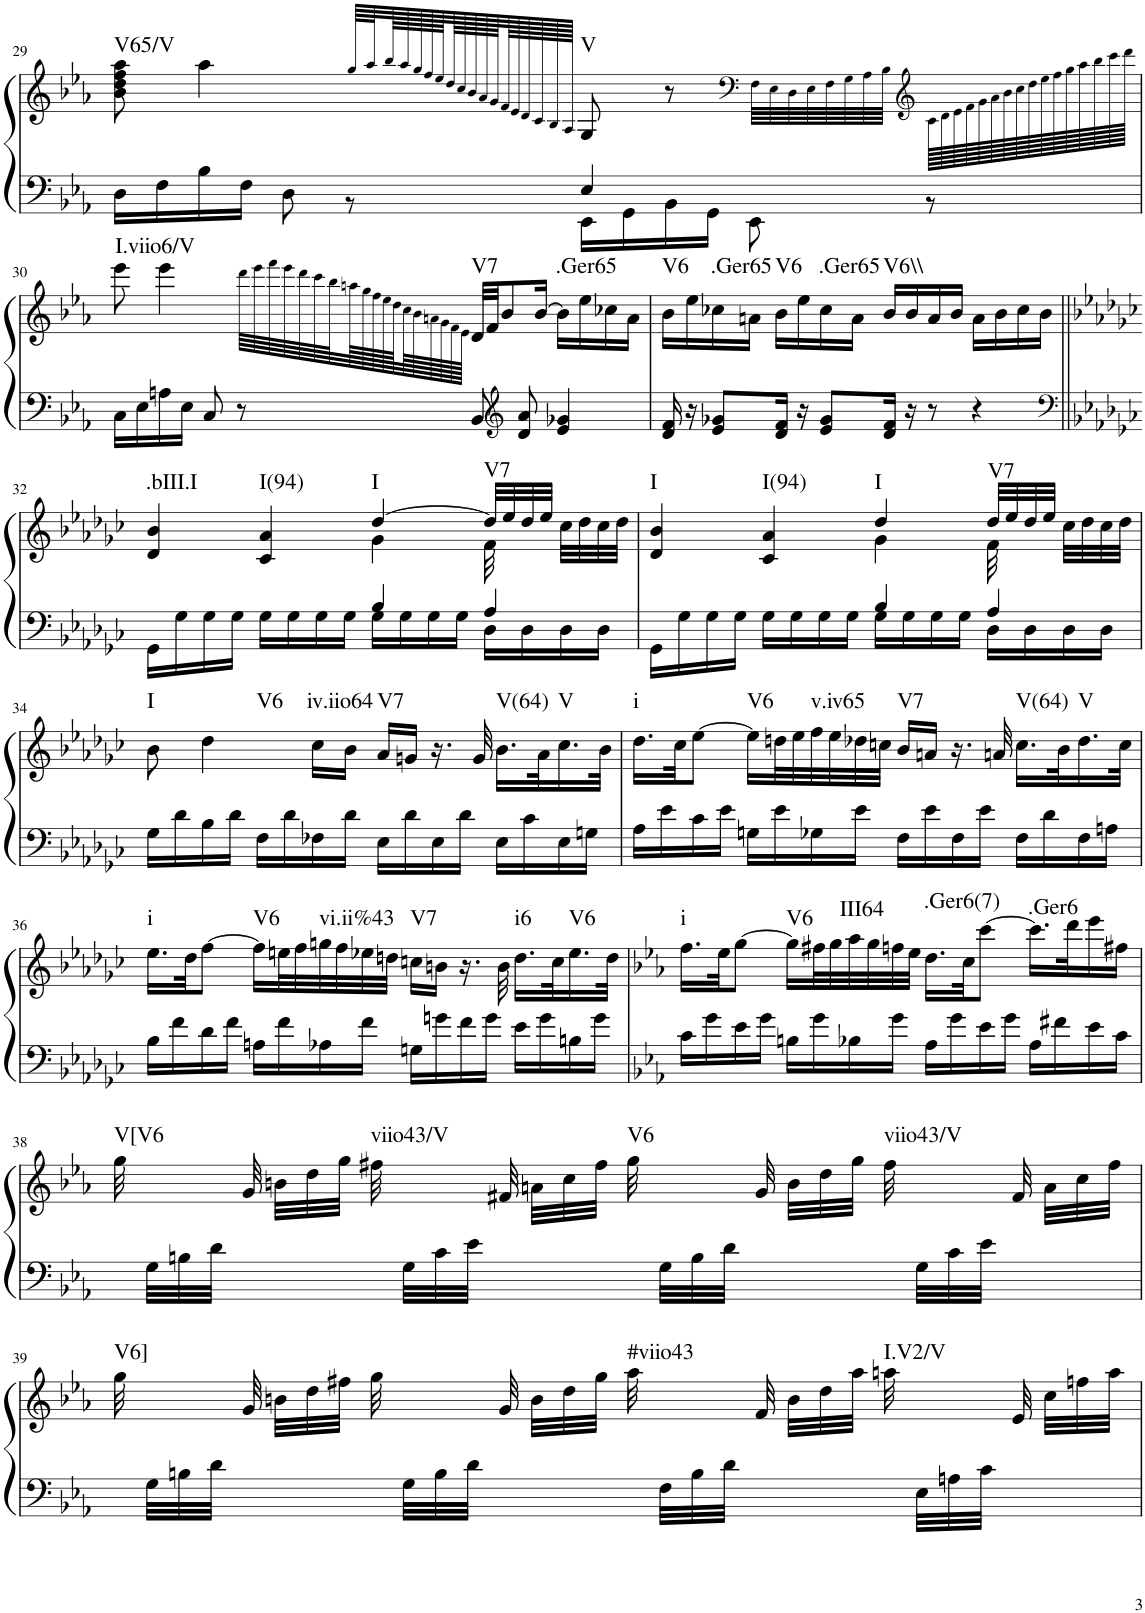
**kern	**kern	**harte
*part1	*part1	*part1
*staff2	*staff1	*
*I"Piano	*	*
*I'Pno.	*	*
!!LO:PB:g=z
*clefF4	*clefG2	*
*k[b-e-a-]	*k[b-e-a-]	*
*M4/4	*M4/4	*
*met(c)	*met(c)	*
=29	=29	=29
*^	*	*
!	!	!	!LO:H:kt=V65/V
2ryy	16D\LL	8b-\ 8dd\ 8ff\ 8aa-\	N
.	16F\	.	.
.	16B-\	4aa-\	.
.	16F\JJ	.	.
.	8D\	.	.
.	8r	64gg!/LLLL	.
.	.	64aa-!/	.
*	*	*Xbrackettup	*
.	.	160bb-!/L	.
.	.	160aa-!/	.
.	.	160gg!/	.
.	.	160ff!/	.
.	.	160ee-!/	.
.	.	160dd!/	.
.	.	160cc!/	.
.	.	160b-!/	.
.	.	160a-!/	.
.	.	160g!/	.
.	.	192f!/	.
.	.	192e-!/	.
.	.	192d!/	.
.	.	192c!/	.
.	.	192B-!/	.
.	.	192A-!/JJJJJ	.
!	!	!	!LO:H:kt=V
4E-/	16EE-\LL	8G/	N
.	16GG\	.	.
.	16BB-\	8r	.
.	16GG\JJ	.	.
*	*	*clefF4	*
4ryy	8EE-\	64F!\LLLL	.
.	.	64E-!\	.
.	.	64D!\	.
.	.	64E-!\	.
.	.	64F!\	.
.	.	64G!\	.
.	.	64A-!\	.
.	.	64B-!\JJJJ	.
*	*	*clefG2	*
.	8r	128c!\LLLLL	.
.	.	128d!\	.
.	.	128e-!\	.
.	.	128f!\	.
.	.	128g!\	.
.	.	128a-!\	.
.	.	128b-!\	.
.	.	128cc!\	.
.	.	128dd!\	.
.	.	128ee-!\	.
.	.	128ff!\	.
.	.	128gg!\	.
.	.	128aa-!\	.
.	.	128bb-!\	.
.	.	128ccc!\	.
.	.	128ddd!\JJJJJ	.
*v	*v	*	*
!!LO:LB:g=z
=30	=30	=30
!	!	!LO:H:kt=I.viio6/V
16C\LL	8eee-\	N
16E-\	.	.
16An\	4eee-\	.
16E-\JJ	.	.
8C/	.	.
8r	112ddd!\LLLL	.
.	112eee-!\	.
.	112fff!\	.
.	112eee-!\	.
.	112ddd!\	.
.	112ccc!\	.
.	112bb-!\	.
.	160aan!\L	.
.	160gg!\	.
.	160ff!\	.
.	160ee-!\	.
.	160dd!\	.
.	192cc!\	.
.	192b-!\	.
.	192an!\	.
.	192g!\	.
.	192f!\	.
.	192e-!\JJJJJ	.
!	!	!LO:H:kt=V7
8BB-/	32d/LLL	N
.	32f/JJ	.
.	8b-/	.
*clefG2	*	*
8d/ 8a-/	.	.
.	[16b-/Jk	.
!	!	!LO:H:kt=.Ger65
4e-/ 4g-X/	16b-\LL]	N
.	16ee-\	.
.	16cc-X\	.
.	16a\JJ	.
=31	=31	=31
!	!	!LO:H:kt=V6
16d/ 16f/	16b-\LL	N
16r	16ee-\	.
!	!	!LO:H:kt=.Ger65
8e-/ 8g-X/L	16cc-X\	N
.	16an\JJ	.
!	!	!LO:H:kt=V6
16d/ 16f/Jk	16b-\LL	N
16r	16ee-\	.
!	!	!LO:H:kt=.Ger65
8e-/ 8g-/L	16cc-\	N
.	16a\JJ	.
!	!	!LO:H:kt=V6\\
16d/ 16f/Jk	16b-/LL	N
16r	16b-/	.
8r	16a/	.
.	16b-/JJ	.
4r	16a\LL	.
.	16b-\	.
.	16cc-\	.
.	16b-\JJ	.
!!LO:LB:g=z
=32||	=32||	=32||
*clefF4	*	*
*k[b-e-a-d-g-c-]	*k[b-e-a-d-g-c-]	*
*^	*^	*
!	!	!	!	!LO:H:kt=.bIII.I
2ryy	16GG-\LL	4d-/ 4b-/	2ryy	N
.	16G-\	.	.	.
.	16G-\	.	.	.
.	16G-\JJ	.	.	.
!	!	!	!	!LO:H:kt=I(94)
.	16G-\LL	4c-/ 4a-/	.	N
.	16G-\	.	.	.
.	16G-\	.	.	.
.	16G-\JJ	.	.	.
!	!	!	!	!LO:H:kt=I
4B-/	16G-\LL	[4dd-/	4g-\	N
.	16G-\	.	.	.
.	16G-\	.	.	.
.	16G-\JJ	.	.	.
!	!	!	!	!LO:H:kt=V7
4A-/	16D-\LL	32dd-/LLL]	32f\	N
.	.	32ee-/	32ryy	.
.	16D-\	32dd-/	16ryy	.
.	.	32ee-/JJJ	.	.
.	16D-\	32cc-\LLL	8ryy	.
.	.	32dd-\	.	.
.	16D-\JJ	32cc-\	.	.
.	.	32dd-\JJJ	.	.
=33	=33	=33	=33	=33
!	!	!	!	!LO:H:kt=I
2ryy	16GG-\LL	4d-/ 4b-/	2ryy	N
.	16G-\	.	.	.
.	16G-\	.	.	.
.	16G-\JJ	.	.	.
!	!	!	!	!LO:H:kt=I(94)
.	16G-\LL	4c-/ 4a-/	.	N
.	16G-\	.	.	.
.	16G-\	.	.	.
.	16G-\JJ	.	.	.
!	!	!	!	!LO:H:kt=I
4B-/	16G-\LL	4dd-/	4g-\	N
.	16G-\	.	.	.
.	16G-\	.	.	.
.	16G-\JJ	.	.	.
!	!	!	!	!LO:H:kt=V7
4A-/	16D-\LL	32dd-/LLL	32f\	N
.	.	32ee-/	32ryy	.
.	16D-\	32dd-/	16ryy	.
.	.	32ee-/JJJ	.	.
.	16D-\	32cc-\LLL	8ryy	.
.	.	32dd-\	.	.
.	16D-\JJ	32cc-\	.	.
.	.	32dd-\JJJ	.	.
*v	*v	*	*	*
*	*v	*v	*
!!LO:LB:g=z
=34	=34	=34
!	!	!LO:H:kt=I
16G-\LL	8b-\	N
16d-\	.	.
!	!	!LO:H:kt=V6
16B-\	4dd-\	N
16d-\JJ	.	.
16F\LL	.	.
16d-\	.	.
!	!	!LO:H:kt=iv.iio64
16F-X\	16cc-\LL	N
16d-\JJ	16b-\JJ	.
!	!	!LO:H:kt=V7
16E-\LL	16a-/LL	N
16d-\	16gn/JJ	.
16E-\	16.r	.
16d-\JJ	.	.
.	32g/	.
!	!	!LO:H:kt=V(64)
16E-\LL	16.b-\LL	N
16c-\	.	.
.	32a-\K	.
!	!	!LO:H:kt=V
16E-\	16.cc-\	N
16Gn\JJ	.	.
.	32b-\JJk	.
=35	=35	=35
!	!	!LO:H:kt=i
16A-\LL	16.dd-\LL	N
16e-\	.	.
.	32cc-\JK	.
16c-\	[8ee-\J	.
16e-\JJ	.	.
!	!	!LO:H:kt=V6
16Gn\LL	16ee-\LL]	N
16e-\	32ddn\L	.
.	32ee-\	.
!	!	!LO:H:kt=v.iv65
16G-X\	32ff\	N
.	32ee-\	.
16e-\JJ	32dd-X\	.
.	32ccn\JJJ	.
!	!	!LO:H:kt=V7
16F\LL	16b-/LL	N
16e-\	16an/JJ	.
16F\	16.r	.
16e-\JJ	.	.
.	32an/	.
!	!	!LO:H:kt=V(64)
16F\LL	16.cc\LL	N
16d-\	.	.
.	32b-\K	.
!	!	!LO:H:kt=V
16F\	16.dd-\	N
16An\JJ	.	.
.	32cc\JJk	.
!!LO:LB:g=z
=36	=36	=36
!	!	!LO:H:kt=i
16B-\LL	16.ee-\LL	N
16f\	.	.
.	32dd-\JK	.
16d-\	[8ff\J	.
16f\JJ	.	.
!	!	!LO:H:kt=V6
16An\LL	16ff\LL]	N
16f\	32een\L	.
.	32ff\	.
!	!	!LO:H:kt=vi.ii%43
16A-X\	32ggn\	N
.	32ff\	.
16f\JJ	32ee-X\	.
.	32ddn\JJJ	.
!	!	!LO:H:kt=V7
16Gn\LL	16ccn\LL	N
16gn\	16bn\JJ	.
16f\	16.r	.
16g\JJ	.	.
.	32b\	.
!	!	!LO:H:kt=i6
16e-\LL	16.dd\LL	N
16g\	.	.
.	32cc\K	.
!	!	!LO:H:kt=V6
16Bn\	16.ee-\	N
16g\JJ	.	.
.	32dd\JJk	.
=37	=37	=37
*k[b-e-a-]	*k[b-e-a-]	*
!	!	!LO:H:kt=i
16c\LL	16.ff\LL	N
16g\	.	.
.	32ee-\JK	.
16e-\	[8gg\J	.
16g\JJ	.	.
!	!	!LO:H:kt=V6
16Bn\LL	16gg\LL]	N
16g\	32ff#X\L	.
.	32gg\	.
!	!	!LO:H:kt=III64
16B-X\	32aa-\	N
.	32gg\	.
16g\JJ	32ffn\	.
.	32ee-\JJJ	.
!	!	!LO:H:kt=.Ger6(7)
16A-\LL	16.dd\LL	N
16g\	.	.
.	32cc\JK	.
16e-\	[8ccc\J	.
16g\JJ	.	.
!	!	!LO:H:kt=.Ger6
16A-\LL	16.ccc\LL]	N
16f#X\	.	.
.	32ddd\K	.
16e-\	16eee-\	.
16c\JJ	16ff#X\JJ	.
!!LO:LB:g=z
=38	=38	=38
!	!	!LO:H:kt=V[V6
32ryy	32gg\	N
32G\LLL	32ryy	.
32Bn\	16ryy	.
32d\JJJ	.	.
8ryy	32g/	.
.	32bn\LLL	.
.	32dd\	.
.	32gg\JJJ	.
!	!	!LO:H:kt=viio43/V
32ryy	32ff#X\	N
32G\LLL	32ryy	.
32c\	16ryy	.
32e-\JJJ	.	.
8ryy	32f#X/	.
.	32an\LLL	.
.	32cc\	.
.	32ff#\JJJ	.
!	!	!LO:H:kt=V6
32ryy	32gg\	N
32G\LLL	32ryy	.
32B\	16ryy	.
32d\JJJ	.	.
8ryy	32g/	.
.	32b\LLL	.
.	32dd\	.
.	32gg\JJJ	.
!	!	!LO:H:kt=viio43/V
32ryy	32ff#\	N
32G\LLL	32ryy	.
32c\	16ryy	.
32e-\JJJ	.	.
8ryy	32f#/	.
.	32a\LLL	.
.	32cc\	.
.	32ff#\JJJ	.
!!LO:LB:g=z
=39	=39	=39
!	!	!LO:H:kt=V6]
32ryy	32gg\	N
32G\LLL	32ryy	.
32Bn\	16ryy	.
32d\JJJ	.	.
32ryy	32g/	.
32ryy	32bn\LLL	.
16ryy	32dd\	.
.	32ff#X\JJJ	.
32ryy	32gg\	.
32G\LLL	32ryy	.
32B\	16ryy	.
32d\JJJ	.	.
32ryy	32g/	.
32ryy	32b\LLL	.
16ryy	32dd\	.
.	32gg\JJJ	.
!	!	!LO:H:kt=#viio43
32ryy	32aa-\	N
32F\LLL	32ryy	.
32B\	16ryy	.
32d\JJJ	.	.
32ryy	32f/	.
32ryy	32b\LLL	.
16ryy	32dd\	.
.	32aa-\JJJ	.
!	!	!LO:H:kt=I.V2/V
32ryy	32aan\	N
32E-\LLL	32ryy	.
32An\	16ryy	.
32c\JJJ	.	.
32ryy	32e-/	.
32ryy	32cc\LLL	.
16ryy	32ffn\	.
.	32aa\JJJ	.
=	=	=
*-	*-	*-
